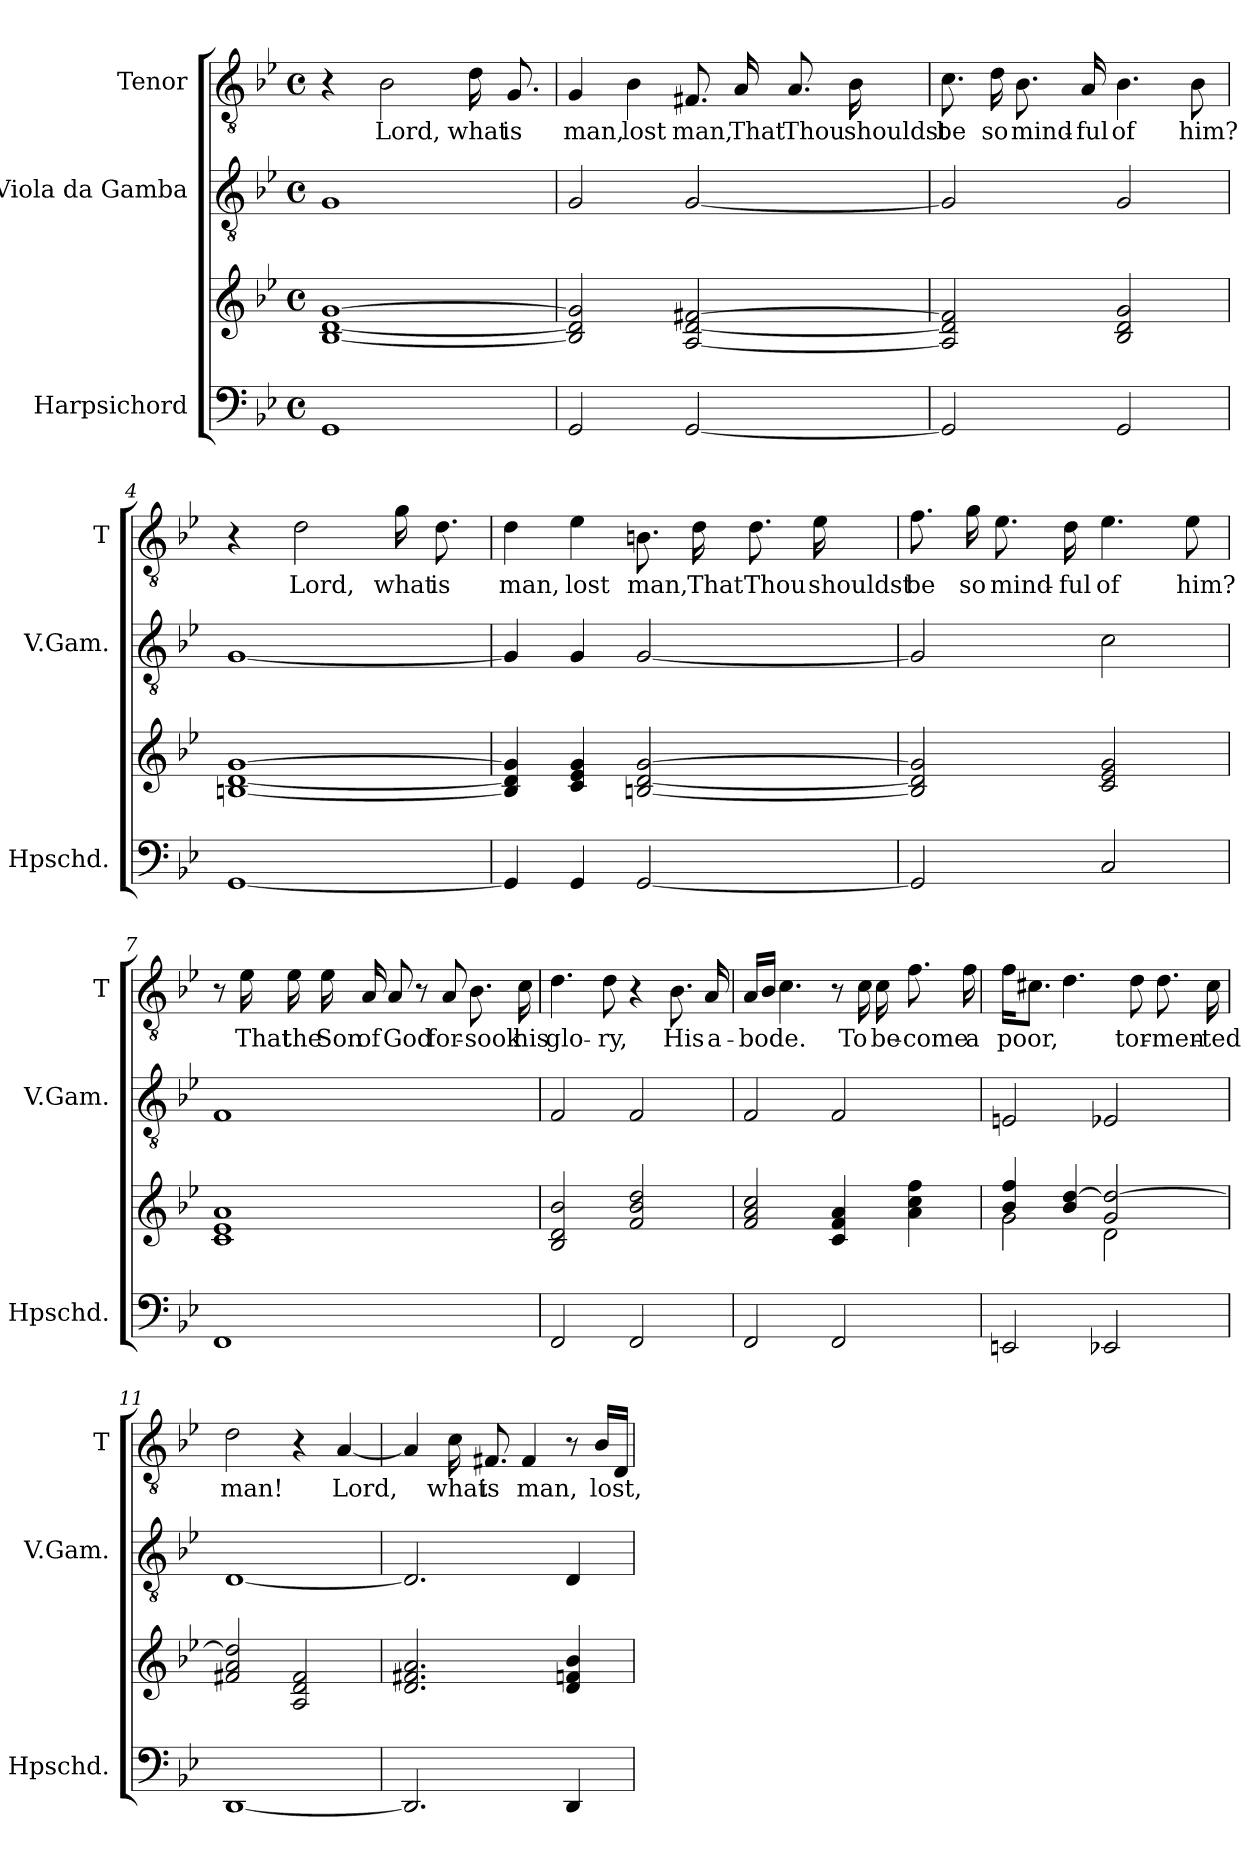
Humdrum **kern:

**kern	**kern	**kern	**kern	**text
*part3	*part3	*part2	*part1	*part1
*staff4	*staff3	*staff2	*staff1	*staff1
*I"Harpsichord	*	*I"Viola da Gamba	*I"Tenor	*
*I'Hpschd.	*	*I'V.Gam.	*I'T	*
*clefF4	*clefG2	*clefGv2	*clefGv2	*
*	*	*ITrd7c12	*	*
*k[b-e-]	*k[b-e-]	*k[b-e-]	*k[b-e-]	*
*B-:	*B-:	*B-:	*B-:	*
*M4/4	*M4/4	*M4/4	*M4/4	*
*met(c)	*met(c)	*met(c)	*met(c)	*
=1	=1	=1	=1	=1
1GG	[1B- [1d [1g	1GG	4r	.
!	!	!	!	!LO:LY:b
.	.	.	2B-\	Lord,
!	!	!	!	!LO:LY:b
.	.	.	16d\	what
!	!	!	!	!LO:LY:b
.	.	.	8.G/	is
=2	=2	=2	=2	=2
!	!	!	!	!LO:LY:b
2GG/	2B-/] 2d/] 2g/]	2GG/	4G/	man,
!	!	!	!	!LO:LY:b
.	.	.	4B-\	lost
!	!	!	!	!LO:LY:b
[2GG/	[2A/ [2d/ [2f#X/	[2GG/	8.F#X/	man,
!	!	!	!	!LO:LY:b
.	.	.	16A/	That
!	!	!	!	!LO:LY:b
.	.	.	8.A/	Thou
!	!	!	!	!LO:LY:b
.	.	.	16B-\	shouldst
=3	=3	=3	=3	=3
!	!	!	!	!LO:LY:b
2GG/]	2A/] 2d/] 2f#/]	2GG/]	8.c\	be
!	!	!	!	!LO:LY:b
.	.	.	16d\	so
!	!	!	!	!LO:LY:b
.	.	.	8.B-\	mind-
!	!	!	!	!LO:LY:b
.	.	.	16A/	-ful
!	!	!	!	!LO:LY:b
2GG/	2B-/ 2d/ 2g/	2GG/	4.B-\	of
!	!	!	!	!LO:LY:b
.	.	.	8B-\	him?
=4	=4	=4	=4	=4
[1GG	[1Bn [1d [1g	[1GG	4r	.
!	!	!	!	!LO:LY:b
.	.	.	2d\	Lord,
!	!	!	!	!LO:LY:b
.	.	.	16g\	what
!	!	!	!	!LO:LY:b
.	.	.	8.d\	is
!!LO:LB:g=z
=5	=5	=5	=5	=5
!	!	!	!	!LO:LY:b
4GG/]	4B/] 4d/] 4g/]	4GG/]	4d\	man,
!	!	!	!	!LO:LY:b
4GG/	4c/ 4e-/ 4g/	4GG/	4e-\	lost
!	!	!	!	!LO:LY:b
[2GG/	[2Bn/ [2d/ [2g/	[2GG/	8.Bn\	man,
!	!	!	!	!LO:LY:b
.	.	.	16d\	That
!	!	!	!	!LO:LY:b
.	.	.	8.d\	Thou
!	!	!	!	!LO:LY:b
.	.	.	16e-\	shouldst
=6	=6	=6	=6	=6
!	!	!	!	!LO:LY:b
2GG/]	2B/] 2d/] 2g/]	2GG/]	8.f\	be
!	!	!	!	!LO:LY:b
.	.	.	16g\	so
!	!	!	!	!LO:LY:b
.	.	.	8.e-\	mind-
!	!	!	!	!LO:LY:b
.	.	.	16d\	-ful
!	!	!	!	!LO:LY:b
2C/	2c/ 2e-/ 2g/	2C\	4.e-\	of
!	!	!	!	!LO:LY:b
.	.	.	8e-\	him?
=7	=7	=7	=7	=7
1FF	1c 1e- 1a	1FF	8r	.
!	!	!	!	!LO:LY:b
.	.	.	16e-\	That
!	!	!	!	!LO:LY:b
.	.	.	16e-\	the
!	!	!	!	!LO:LY:b
.	.	.	16e-\	Son
!	!	!	!	!LO:LY:b
.	.	.	16A/	of
!	!	!	!	!LO:LY:b
.	.	.	8A/	God
.	.	.	8r	.
!	!	!	!	!LO:LY:b
.	.	.	8A/	for-
!	!	!	!	!LO:LY:b
.	.	.	8.B-\	-sook
!	!	!	!	!LO:LY:b
.	.	.	16c\	his
!!LO:LB:g=z
=8	=8	=8	=8	=8
!	!	!	!	!LO:LY:b
2FF/	2B-/ 2d/ 2b-/	2FF/	4.d\	glo-
!	!	!	!	!LO:LY:b
.	.	.	8d\	-ry,
2FF/	2f/ 2b-/ 2dd/	2FF/	4r	.
!	!	!	!	!LO:LY:b
.	.	.	8.B-\	His
!	!	!	!	!LO:LY:b
.	.	.	16A/	a-
=9	=9	=9	=9	=9
!	!	!	!	!LO:LY:b
2FF/	2f/ 2a/ 2cc/	2FF/	16A/LL	-bode.
.	.	.	16B-/JJ	.
.	.	.	4.c\	.
2FF/	4c/ 4f/ 4a/	2FF/	8r	.
!	!	!	!	!LO:LY:b
.	.	.	16c\	To
!	!	!	!	!LO:LY:b
.	.	.	16c\	be-
!	!	!	!	!LO:LY:b
.	4a\ 4cc\ 4ff\	.	8.f\	-come
!	!	!	!	!LO:LY:b
.	.	.	16f\	a
=10	=10	=10	=10	=10
*	*^	*	*	*
!	!	!	!	!	!LO:LY:b
2EEn/	4b-/ 4ff/	2g\	2EEn/	16f\KL	poor,
.	.	.	.	8.c#X\J	.
.	4b-/ [>4dd/	.	.	4.d\	.
2EE-X/	2g/ 2dd/_	2d\	2EE-X/	.	.
!	!	!	!	!	!LO:LY:b
.	.	.	.	8d\	tor-
!	!	!	!	!	!LO:LY:b
.	.	.	.	8.d\	-men-
!	!	!	!	!	!LO:LY:b
.	.	.	.	16c#\	-ted
*	*v	*v	*	*	*
=11	=11	=11	=11	=11
!	!	!	!	!LO:LY:b
[1DD	2f#X/ 2a/ 2dd/]	[1DD	2d\	man!
.	2A/ 2d/ 2f#/	.	4r	.
!	!	!	!	!LO:LY:b
.	.	.	[4A/	Lord,
!!LO:PB:g=z
=12	=12	=12	=12	=12
2.DD/]	2.d/ 2.f#X/ 2.a/	2.DD/]	4A/]	.
!	!	!	!	!LO:LY:b
.	.	.	16c\	what
!	!	!	!	!LO:LY:b
.	.	.	8.F#X/	is
!	!	!	!	!LO:LY:b
.	.	.	4F#/	man,
4DD/	4d/ 4fn/ 4b-/	4DD/	8r	.
!	!	!	!	!LO:LY:b
.	.	.	16B-/LL	lost,
.	.	.	16D/JJ	.
=	=	=	=	=
*-	*-	*-	*-	*-
